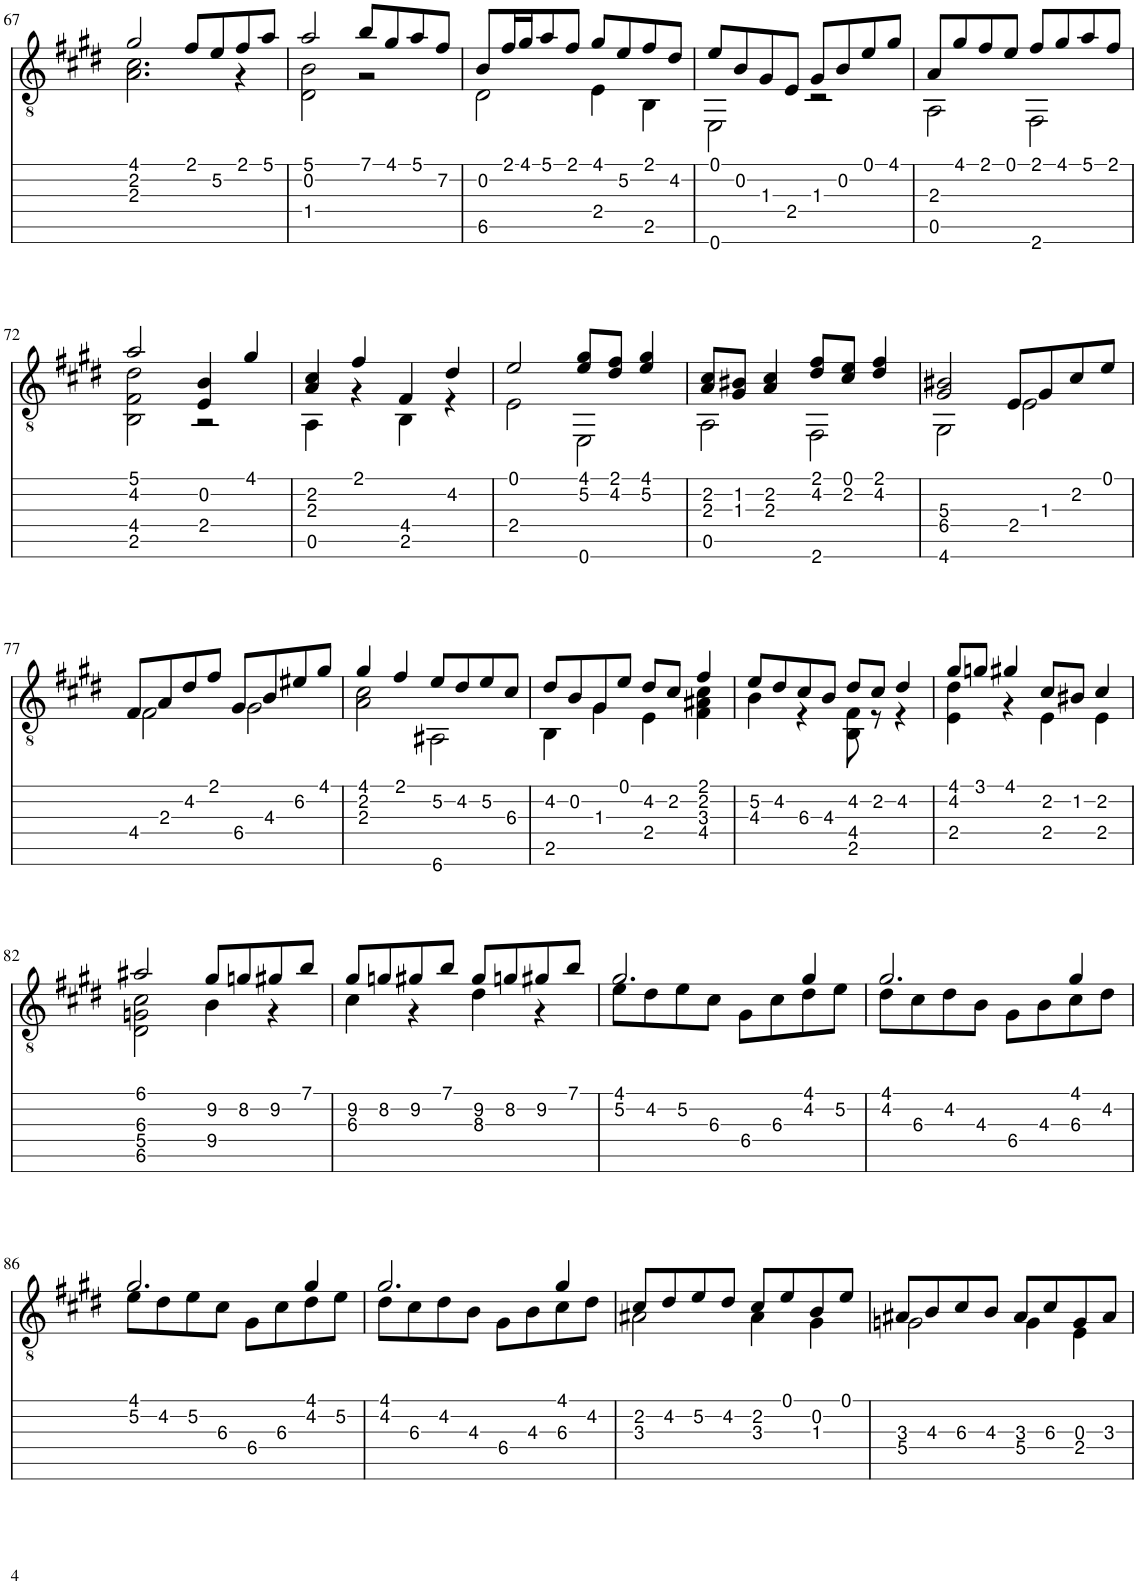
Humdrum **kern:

**kern	**kern
*part1	*part1
*staff2	*staff1
*I"Guitar	*
*I'Guit.	*
!!LO:PB:g=z
*	*clefGv2
*k[f#c#g#d#]	*k[f#c#g#d#]
*M2/2	*M2/2
*met(c|)	*met(c|)
=67	=67
*^	*^
2g#	2.A 2.c#	2g#/	2.A\ 2.c#\
8f#L	.	8f#/L	.
8e	.	8e/	.
8f#	4r	8f#/	4r
8aJ	.	8a/J	.
=68	=68	=68	=68
2a	2D# 2B	2a/	2D#\ 2B\
8bL	2r	8b/L	2r
8g#	.	8g#/	.
8a	.	8a/	.
8f#J	.	8f#/J	.
=69	=69	=69	=69
8BL	2D#	8B/L	2D#\
16f#L	.	16f#/L	.
16g#J	.	16g#/J	.
8a	.	8a/	.
8f#J	.	8f#/J	.
8g#L	4E	8g#/L	4E\
8e	.	8e/	.
8f#	4BB	8f#/	4BB\
8d#J	.	8d#/J	.
=70	=70	=70	=70
8eL	2EE	8e/L	2EE\
8B	.	8B/	.
8G#	.	8G#/	.
8EJ	.	8E/J	.
8G#L	2r	8G#/L	2r
8B	.	8B/	.
8e	.	8e/	.
8g#J	.	8g#/J	.
=71	=71	=71	=71
8AL	2AA	8A/L	2AA\
8g#	.	8g#/	.
8f#	.	8f#/	.
8eJ	.	8e/J	.
8f#L	2FF#	8f#/L	2FF#\
8g#	.	8g#/	.
8a	.	8a/	.
8f#J	.	8f#/J	.
!!LO:LB:g=z	!!
=72	=72	=72	=72
2a	2BB 2F# 2d#	2a/	2BB\ 2F#\ 2d#\
4E 4B	2r	4E/ 4B/	2r
4g#	.	4g#/	.
=73	=73	=73	=73
4A 4c#	4AA	4A/ 4c#/	4AA\
4f#	4r	4f#/	4r
4F#	4BB	4F#/	4BB\
4d#	4r	4d#/	4r
=74	=74	=74	=74
2e	2E	2e/	2E\
8e\ 8g#\L	2EE	8e/ 8g#/L	2EE\
8d#\ 8f#\J	.	8d#/ 8f#/J	.
4e 4g#	.	4e/ 4g#/	.
=75	=75	=75	=75
8A\ 8c#\L	2AA	8A/ 8c#/L	2AA\
8G#\ 8B#\J	.	8G#/ 8B#X/J	.
4A 4c#	.	4A/ 4c#/	.
8d#\ 8f#\L	2FF#	8d#/ 8f#/L	2FF#\
8c#\ 8e\J	.	8c#/ 8e/J	.
4d# 4f#	.	4d#/ 4f#/	.
=76	=76	=76	=76
2G# 2B#	2GG#	2G#/ 2B#X/	2GG#\
8EL	2E	8E/L	2E\
8G#	.	8G#/	.
8c#	.	8c#/	.
8eJ	.	8e/J	.
!!LO:LB:g=z	!!
=77	=77	=77	=77
8F#L	2F#	8F#/L	2F#\
8A	.	8A/	.
8d#	.	8d#/	.
8f#J	.	8f#/J	.
8G#L	2G#	8G#/L	2G#\
8B	.	8B/	.
8e#	.	8e#X/	.
8g#J	.	8g#/J	.
=78	=78	=78	=78
4g#	2A 2c#	4g#/	2A\ 2c#\
4f#	.	4f#/	.
8eL	2AA#	8e/L	2AA#X\
8d#	.	8d#/	.
8e	.	8e/	.
8c#J	.	8c#/J	.
=79	=79	=79	=79
8d#L	4BB	8d#/L	4BB\
8B	.	8B/	.
8G#	4G#	8G#/	4G#\
8eJ	.	8e/J	.
8d#L	4E	8d#/L	4E\
8c#J	.	8c#/J	.
4f#	4F# 4A# 4c#	4f#/	4F#\ 4A#X\ 4c#\
=80	=80	=80	=80
8eL	4B	8e/L	4B\
8d#	.	8d#/	.
8c#	4r	8c#/	4r
8BJ	.	8B/J	.
8d#L	8BB 8F#	8d#/L	8BB\ 8F#\
8c#J	8r	8c#/J	8r
4d#	4r	4d#/	4r
=81	=81	=81	=81
8g#L	4E 4d#	8g#/L	4E\ 4d#\
8gJ	.	8gn/J	.
4g#	4r	4g#X/	4r
8c#L	4E	8c#/L	4E\
8B#J	.	8B#X/J	.
4c#	4E	4c#/	4E\
!!LO:LB:g=z	!!
=82	=82	=82	=82
2a#	2D# 2G 2c#	2a#X/	2D#\ 2Gn\ 2c#\
8g#L	4B	8g#/L	4B\
8g	.	8gn/	.
8g#	4r	8g#X/	4r
8bJ	.	8b/J	.
=83	=83	=83	=83
8g#L	4c#	8g#/L	4c#\
8g	.	8gn/	.
8g#	4r	8g#X/	4r
8bJ	.	8b/J	.
8g#L	4d#	8g#/L	4d#\
8g	.	8gn/	.
8g#	4r	8g#X/	4r
8bJ	.	8b/J	.
=84	=84	=84	=84
2.g#	8eL	2.g#/	8e\L
.	8d#	.	8d#\
.	8e	.	8e\
.	8c#J	.	8c#\J
.	8G#L	.	8G#\L
.	8c#	.	8c#\
4g#	8d#	4g#/	8d#\
.	8eJ	.	8e\J
=85	=85	=85	=85
2.g#	8d#L	2.g#/	8d#\L
.	8c#	.	8c#\
.	8d#	.	8d#\
.	8BJ	.	8B\J
.	8G#L	.	8G#\L
.	8B	.	8B\
4g#	8c#	4g#/	8c#\
.	8d#J	.	8d#\J
!!LO:LB:g=z	!!
=86	=86	=86	=86
2.g#	8eL	2.g#/	8e\L
.	8d#	.	8d#\
.	8e	.	8e\
.	8c#J	.	8c#\J
.	8G#L	.	8G#\L
.	8c#	.	8c#\
4g#	8d#	4g#/	8d#\
.	8eJ	.	8e\J
=87	=87	=87	=87
2.g#	8d#L	2.g#/	8d#\L
.	8c#	.	8c#\
.	8d#	.	8d#\
.	8BJ	.	8B\J
.	8G#L	.	8G#\L
.	8B	.	8B\
4g#	8c#	4g#/	8c#\
.	8d#J	.	8d#\J
=88	=88	=88	=88
8c#L	2A#	8c#/L	2A#X\
8d#	.	8d#/	.
8e	.	8e/	.
8d#J	.	8d#/J	.
8c#L	4A#	8c#/L	4A#\
8e	.	8e/	.
8B	4G#	8B/	4G#\
8eJ	.	8e/J	.
=89	=89	=89	=89
8A#L	2G	8A#X/L	2Gn\
8B	.	8B/	.
8c#	.	8c#/	.
8BJ	.	8B/J	.
8A#L	4G	8A#/L	4G\
8c#	.	8c#/	.
8G	4E	8G/	4E\
8A#J	.	8A#/J	.
*v	*v	*	*
*	*v	*v
=	=
*-	*-
